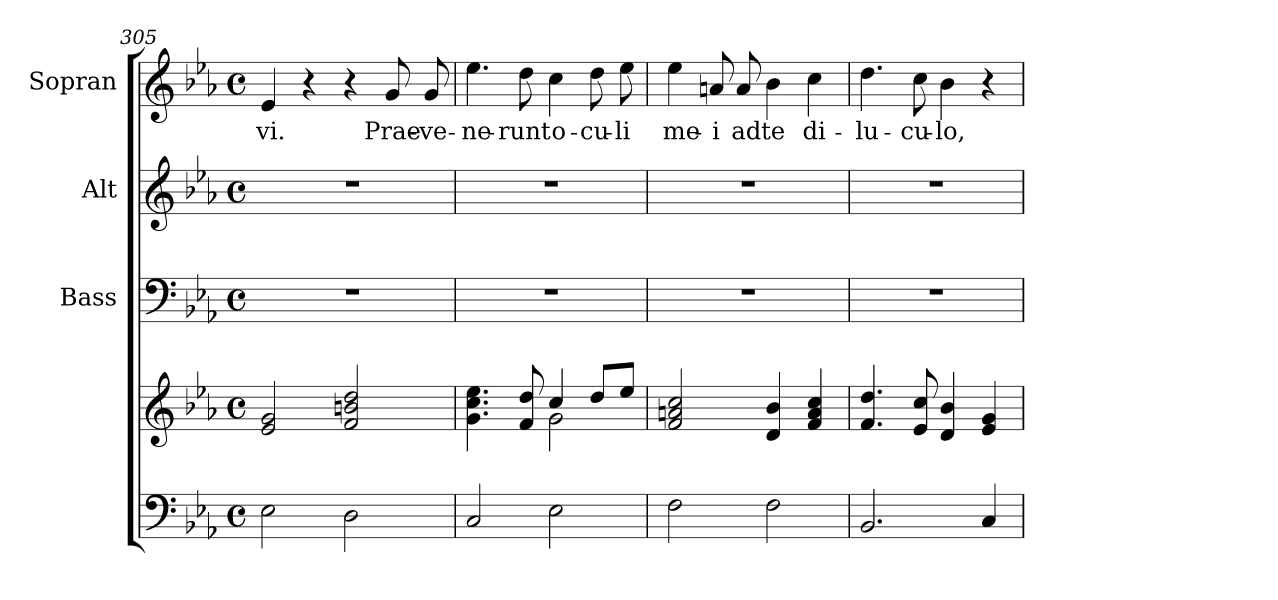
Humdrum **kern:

**kern	**kern	**kern	**kern	**kern	**text
*part4	*part4	*part3	*part2	*part1	*part1
*staff5	*staff4	*staff3	*staff2	*staff1	*staff1
*	*	*I"Bass	*I"Alt	*I"Sopran	*
*	*	*I'B.	*I'A.	*I'S.	*
!!LO:LB:g=z
*clefF4	*clefG2	*clefF4	*clefG2	*clefG2	*
*k[b-e-a-]	*k[b-e-a-]	*k[b-e-a-]	*k[b-e-a-]	*k[b-e-a-]	*
*E-:	*E-:	*E-:	*E-:	*E-:	*
*M4/4	*M4/4	*M4/4	*M4/4	*M4/4	*
*met(c)	*met(c)	*met(c)	*met(c)	*met(c)	*
=305	=305	=305	=305	=305	=305
!	!	!	!	!	!LO:LY:b
2E-\	2e-/ 2g/	1r	1r	4e-/	-vi.
.	.	.	.	4r	.
2D\	2f/ 2bn/ 2dd/	.	.	4r	.
!	!	!	!	!	!LO:LY:b
.	.	.	.	8g/	Prae-
!	!	!	!	!	!LO:LY:b
.	.	.	.	8g/	-ve-
=306	=306	=306	=306	=306	=306
*	*^	*	*	*	*
!	!	!	!	!	!	!LO:LY:b
2C/	4.g\ 4.cc\ 4.ee-\	2ryy	1r	1r	4.ee-\	-ne-
!	!	!	!	!	!	!LO:LY:b
.	8f/ 8dd/	.	.	.	8dd\	-runt
!	!	!	!	!	!	!LO:LY:b
2E-\	4cc/	2g\	.	.	4cc\	o-
!	!	!	!	!	!	!LO:LY:b
.	8dd/L	.	.	.	8dd\	-cu-
!	!	!	!	!	!	!LO:LY:b
.	8ee-/J	.	.	.	8ee-\	-li
*	*v	*v	*	*	*	*
=307	=307	=307	=307	=307	=307
!	!	!	!	!	!LO:LY:b
2F\	2f/ 2an/ 2cc/	1r	1r	4ee-\	me-
!	!	!	!	!	!LO:LY:b
.	.	.	.	8an/	-i
!	!	!	!	!	!LO:LY:b
.	.	.	.	8a/	ad
!	!	!	!	!	!LO:LY:b
2F\	4d/ 4b-/	.	.	4b-\	te
!	!	!	!	!	!LO:LY:b
.	4f/ 4a/ 4cc/	.	.	4cc\	di-
=308	=308	=308	=308	=308	=308
!	!	!	!	!	!LO:LY:b
2.BB-/	4.f/ 4.dd/	1r	1r	4.dd\	-lu-
!	!	!	!	!	!LO:LY:b
.	8e-/ 8cc/	.	.	8cc\	-cu-
!	!	!	!	!	!LO:LY:b
.	4d/ 4b-/	.	.	4b-\	-lo,
4C/	4e-/ 4g/	.	.	4r	.
=	=	=	=	=	=
*-	*-	*-	*-	*-	*-
